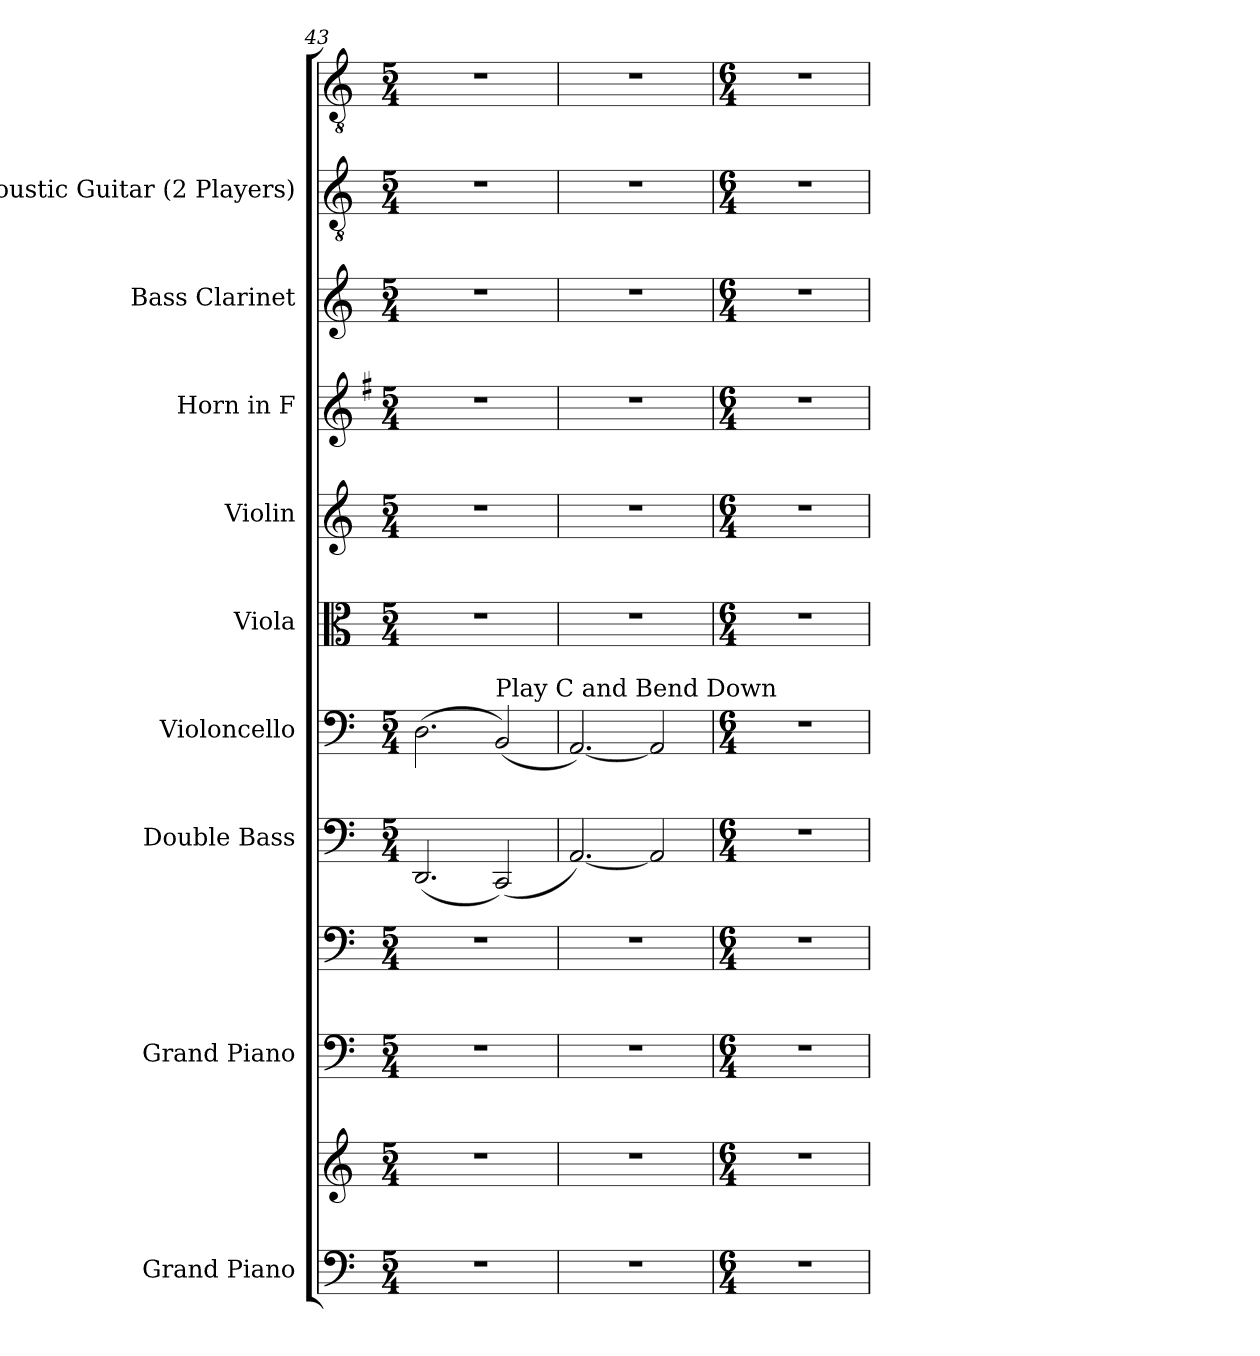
**kern	**kern	**kern	**kern	**kern	**kern	**kern	**kern	**kern	**kern	**kern	**kern
*part9	*part9	*part8	*part8	*part7	*part6	*part5	*part4	*part3	*part2	*part1	*part1
*staff12	*staff11	*staff10	*staff9	*staff8	*staff7	*staff6	*staff5	*staff4	*staff3	*staff2	*staff1
*I"Grand Piano	*	*I"Grand Piano	*	*I"Double Bass	*I"Violoncello	*I"Viola	*I"Violin	*I"Horn in F	*I"Bass Clarinet	*I"Acoustic Guitar (2 Players)	*
*I'Pno.	*	*I'Pno.	*	*I'Db.	*I'Vc.	*I'Vla.	*I'Vln.	*	*I'B. Cl.	*I'Guit.	*
*clefF4	*clefG2	*clefF4	*clefF4	*clefF4	*clefF4	*clefC3	*clefG2	*clefG2	*clefG2	*clefGv2	*clefGv2
*	*	*	*	*ITrd7c12	*	*	*	*ITrd4c7	*ITrd8c14	*	*
*k[]	*k[]	*k[]	*k[]	*k[]	*k[]	*k[]	*k[]	*k[]	*k[]	*k[]	*k[]
*M5/4	*M5/4	*M5/4	*M5/4	*M5/4	*M5/4	*M5/4	*M5/4	*M5/4	*M5/4	*M5/4	*M5/4
=43	=43	=43	=43	=43	=43	=43	=43	=43	=43	=43	=43
4%5r	4%5r	4%5r	4%5r	(2.DDD/	(2.D\	4%5r	4%5r	4%5r	4%5r	4%5r	4%5r
!	!	!	!	!	!LO:TX:a:t=Play C and Bend Down	!	!	!	!	!	!
.	.	.	.	(2CCC/)	(2BB/)	.	.	.	.	.	.
=44	=44	=44	=44	=44	=44	=44	=44	=44	=44	=44	=44
4%5r	4%5r	4%5r	4%5r	[2.AAA/)	[2.AA/)	4%5r	4%5r	4%5r	4%5r	4%5r	4%5r
.	.	.	.	2AAA/]	2AA/]	.	.	.	.	.	.
!!LO:PB:g=z
=45	=45	=45	=45	=45	=45	=45	=45	=45	=45	=45	=45
*M6/4	*M6/4	*M6/4	*M6/4	*M6/4	*M6/4	*M6/4	*M6/4	*M6/4	*M6/4	*M6/4	*M6/4
1.r	1.r	1.r	1.r	1.r	1.r	1.r	1.r	1.r	1.r	1.r	1.r
=	=	=	=	=	=	=	=	=	=	=	=
*-	*-	*-	*-	*-	*-	*-	*-	*-	*-	*-	*-
